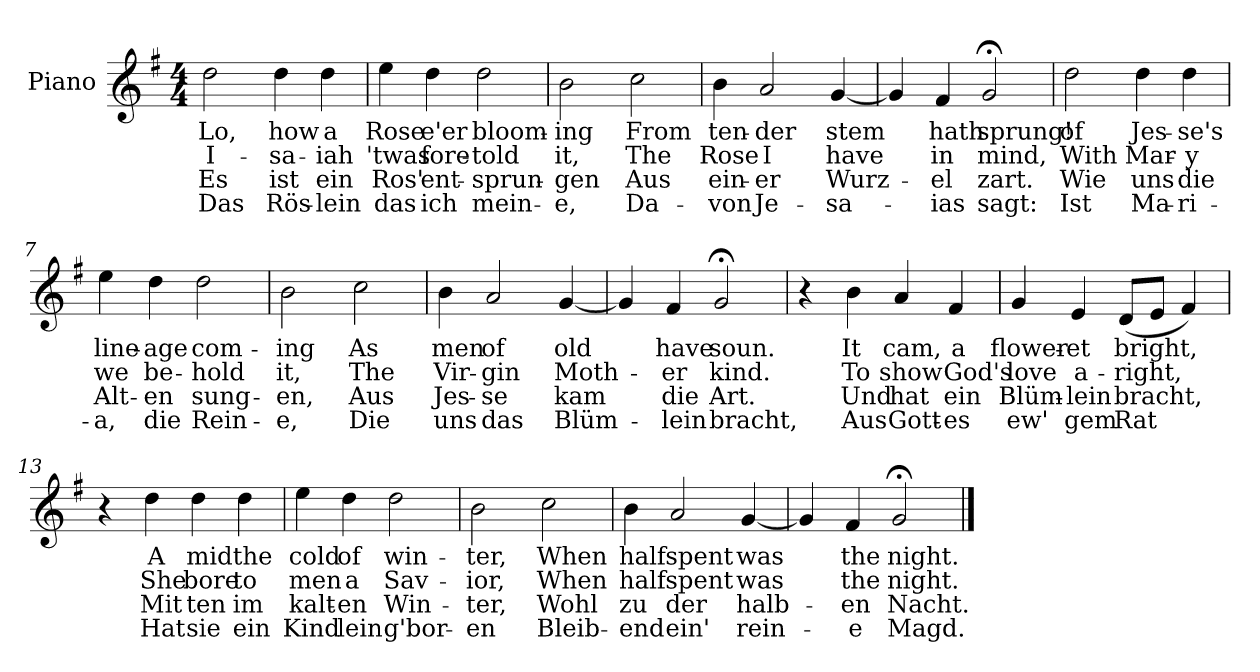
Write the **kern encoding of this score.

**kern	**text	**text	**text	**text
*part1	*part1	*part1	*part1	*part1
*staff1	*staff1	*staff1	*staff1	*staff1
*I"Piano	*	*	*	*
*I'Pno.	*	*	*	*
*clefG2	*	*	*	*
*k[f#]	*	*	*	*
*G:	*	*	*	*
*M4/4	*	*	*	*
=1	=1	=1	=1	=1
2dd\	Lo,	I-	Es	Das
4dd\	how	-sa-	ist	Rös-
4dd\	a	-iah	ein	-lein
=2	=2	=2	=2	=2
4ee\	Rose	'twas	Ros'	das
4dd\	e'er	fore-	ent-	ich
2dd\	bloom-	-told	-sprun-	mein-
=3	=3	=3	=3	=3
2b\	-ing	it,	-gen	-e,
2cc\	From	The	Aus	Da-
=4	=4	=4	=4	=4
4b\	ten-	Rose	ein-	-von
2a/	-der	I	-er	Je-
[4g/	-stem	have	Wurz-	-sa-
!!LO:LB:g=z
=5	=5	=5	=5	=5
4g/]	.	.	.	.
4f#/	hath	in	-el	-ias
2g;</	sprung!	mind,	zart.	sagt:
=6	=6	=6	=6	=6
2dd\	of	With	Wie	Ist
4dd\	Jes-	Mar-	uns	Ma-
4dd\	-se's	-y	die	-ri-
=7	=7	=7	=7	=7
4ee\	line-	we	Alt-	-a,
4dd\	-age	be-	-en	die
2dd\	com-	-hold	sung-	Rein-
=8	=8	=8	=8	=8
2b\	-ing	it,	-en,	-e,
2cc\	As	The	Aus	Die
!!LO:LB:g=z
=9	=9	=9	=9	=9
4b\	men	Vir-	Jes-	uns
2a/	of	-gin	-se	das
[4g/	old	Moth-	kam	Blüm-
=10	=10	=10	=10	=10
4g/]	.	.	.	.
4f#/	have	-er	die	-lein
2g;</	soun.	kind.	Art.	bracht,
=11	=11	=11	=11	=11
4r	.	.	.	.
4b\	It	To	Und	Aus
4a/	cam,	show	hat	Gott-
4f#/	a	God's	ein	-es
!!LO:LB:g=z
=12	=12	=12	=12	=12
4g/	flower-	love	Blüm-	ew'
4e/	-et	a-	-lein	gem
(8d/L	bright,	-right,	bracht,	Rat
8e/J	.	.	.	.
4f#/)	.	.	.	.
=13	=13	=13	=13	=13
4r	.	.	.	.
4dd\	A	She	Mit	Hat
4dd\	-mid	bore	-ten	sie
4dd\	the	to	im	ein
=14	=14	=14	=14	=14
4ee\	cold	men	kalt-	Kind
4dd\	of	a	-en	lein
2dd\	win-	Sav-	Win-	g'bor-
=15	=15	=15	=15	=15
2b\	-ter,	-ior,	-ter,	-en
2cc\	When	When	Wohl	Bleib-
!!LO:LB:g=z
=16	=16	=16	=16	=16
4b\	half	half	zu	-end
2a/	spent	spent	der	ein'
[4g/	was	was	halb-	rein-
=17	=17	=17	=17	=17
4g/]	.	.	.	.
4f#/	the	the	-en	-e
2g;</	night.	night.	Nacht.	Magd.
==	==	==	==	==
*-	*-	*-	*-	*-
